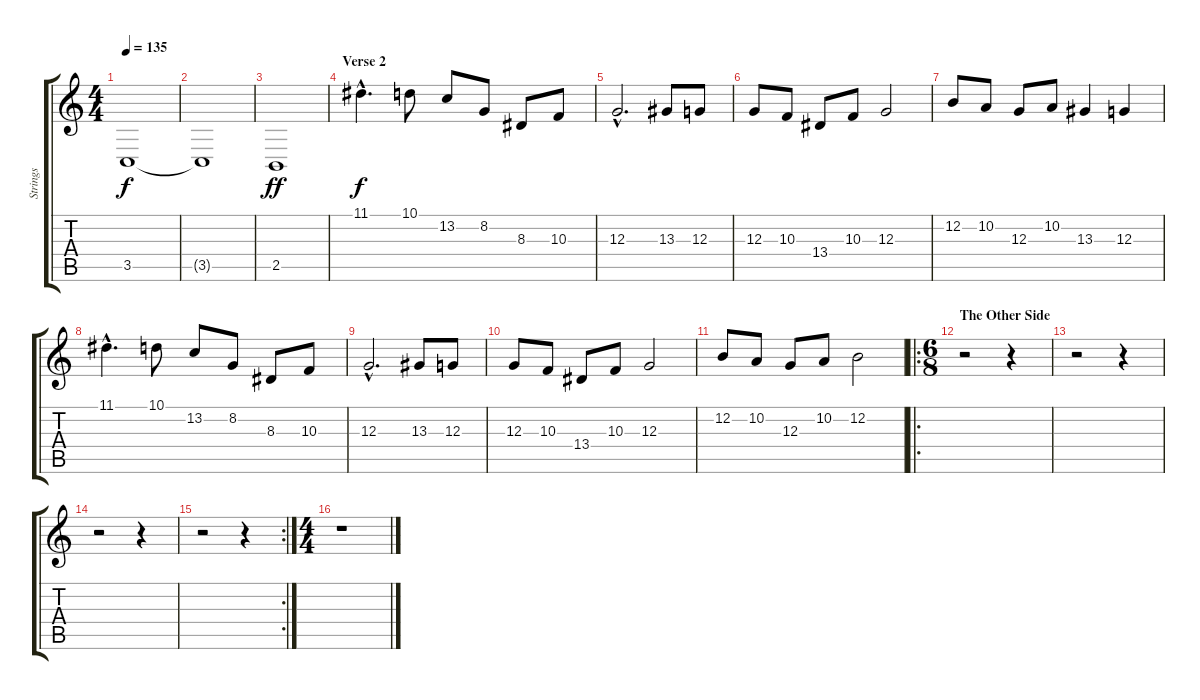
\track ("Strings" "Strings") {instrument stringensemble1}
\staff {score tabs}
\tuning (E4 B3 G3 D3 A2 E2) {hide}
\ts (4 4)
\tempo 135
\clef g2
\ks c
3.5{t}.1{dy f} |
3.5{t}.1 |
2.5.1{dy ff} |
\section ("" "Verse 2")
11.1{hac}.4{d dy f} 10.1.8 13.2.8 8.2.8 8.3.8 10.3.8 |
12.3{hac}.2{d} 13.3.8 12.3.8 |
12.3.8 10.3.8 13.4.8 10.3.8 12.3.2 |
12.2.8 10.2.8 12.3.8 10.2.8 13.3.4 12.3.4 |
11.1{hac}.4{d} 10.1.8 13.2.8 8.2.8 8.3.8 10.3.8 |
12.3{hac}.2{d} 13.3.8 12.3.8 |
12.3.8 10.3.8 13.4.8 10.3.8 12.3.2 |
12.2.8 10.2.8 12.3.8 10.2.8 12.2.2 |
\ro
\ts (6 8)
\section ("" "The Other Side")
r.2 r.4 |
r.2 r.4 |
r.2 r.4 |
\rc 2
r.2 r.4 |
\ts (4 4)
r.1
